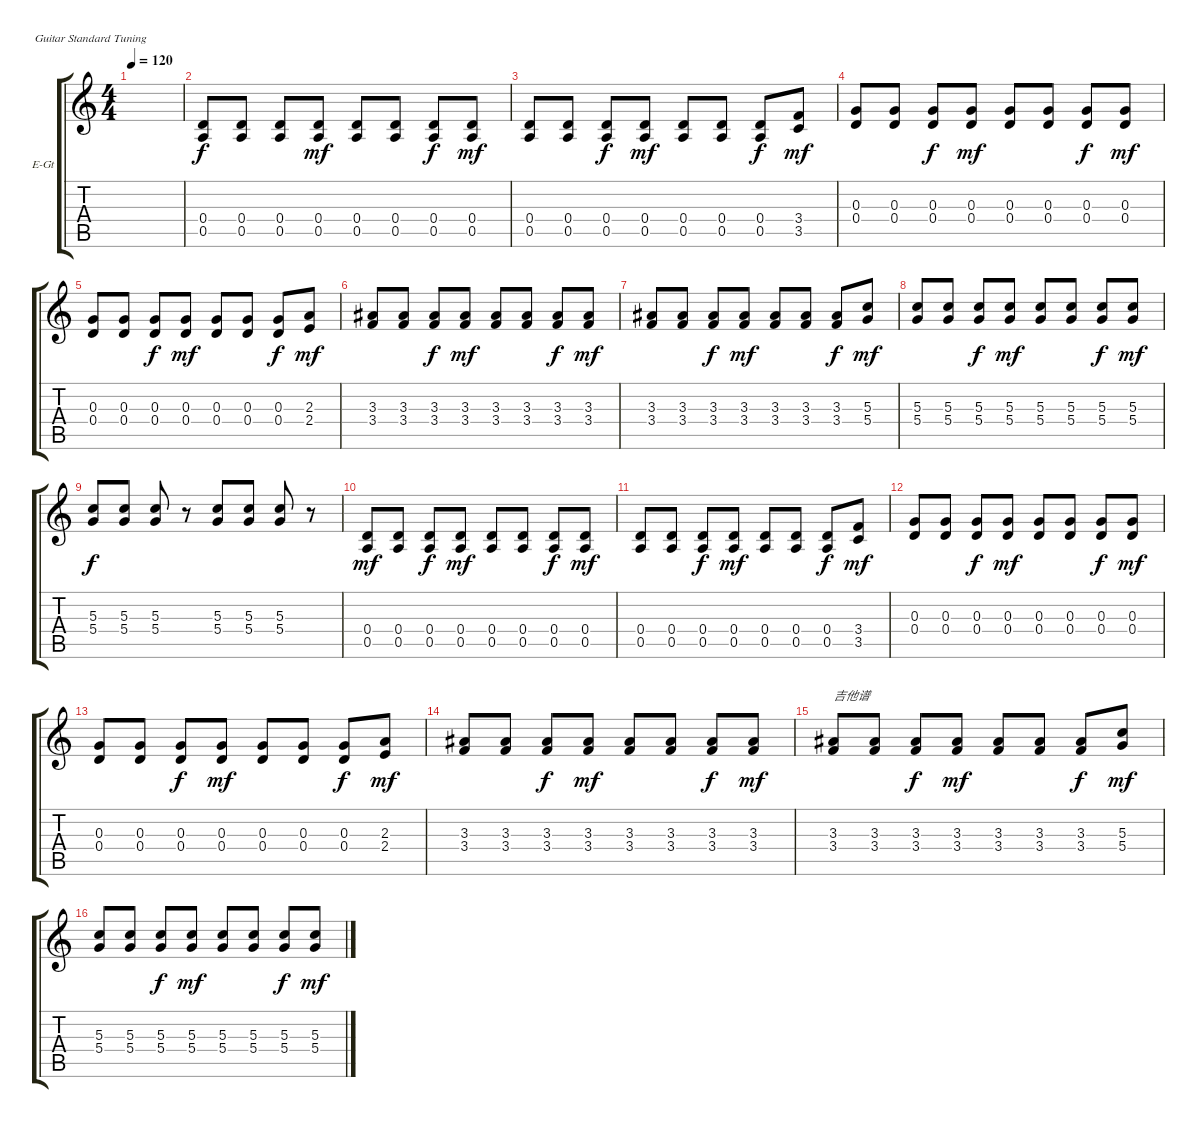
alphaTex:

\defaultSystemsLayout 4
\bracketExtendMode groupsimilarinstruments
\firstSystemTrackNameOrientation horizontal
\otherSystemsTrackNameOrientation horizontal
\track ("Electric Guitar" "E-Gt") {instrument distortionguitar}
\staff {score tabs}
\tuning (E4 B3 G3 D3 A2 E2)
\ts (4 4)
\tempo 120
\clef g2
\scale
0.487395
\ks c
|
\scale
0.256303 (0.5 0.4).8 (0.5 0.4).8 (0.5 0.4).8{dy f} (0.5 0.4).8{dy mf} (0.5 0.4).8 (0.5 0.4).8 (0.5 0.4).8{dy f} (0.5 0.4).8{dy mf} |
\scale
0.256303 (0.5 0.4).8 (0.5 0.4).8 (0.5 0.4).8{dy f} (0.5 0.4).8{dy mf} (0.5 0.4).8 (0.5 0.4).8 (0.5 0.4).8{dy f} (3.5 3.4).8{dy mf} |
\scale
0.333333 (0.4 0.3).8 (0.4 0.3).8 (0.4 0.3).8{dy f} (0.4 0.3).8{dy mf} (0.4 0.3).8 (0.4 0.3).8 (0.4 0.3).8{dy f} (0.4 0.3).8{dy mf} |
\scale
0.333333 (0.4 0.3).8 (0.4 0.3).8 (0.4 0.3).8{dy f} (0.4 0.3).8{dy mf} (0.4 0.3).8 (0.4 0.3).8 (0.4 0.3).8{dy f} (2.4 2.3).8{dy mf} |
\scale
0.333333 (3.4 3.3).8 (3.4 3.3).8 (3.4 3.3).8{dy f} (3.4 3.3).8{dy mf} (3.4 3.3).8 (3.4 3.3).8 (3.4 3.3).8{dy f} (3.4 3.3).8{dy mf} |
\scale
0.333333 (3.4 3.3).8 (3.4 3.3).8 (3.4 3.3).8{dy f} (3.4 3.3).8{dy mf} (3.4 3.3).8 (3.4 3.3).8 (3.4 3.3).8{dy f} (5.4 5.3).8{dy mf} |
\scale
0.333333 (5.3 5.4).8 (5.3 5.4).8 (5.3 5.4).8{dy f} (5.3 5.4).8{dy mf} (5.3 5.4).8 (5.3 5.4).8 (5.3 5.4).8{dy f} (5.3 5.4).8{dy mf} |
\scale
0.333333 (5.3 5.4).8{dy f} (5.3 5.4).8 (5.3 5.4).8 r.8 (5.3 5.4).8 (5.3 5.4).8 (5.3 5.4).8 r.8 |
\scale
0.333333 (0.5 0.4).8{dy mf} (0.5 0.4).8 (0.5 0.4).8{dy f} (0.5 0.4).8{dy mf} (0.5 0.4).8 (0.5 0.4).8 (0.5 0.4).8{dy f} (0.5 0.4).8{dy mf} |
\scale
0.333333 (0.5 0.4).8 (0.5 0.4).8 (0.5 0.4).8{dy f} (0.5 0.4).8{dy mf} (0.5 0.4).8 (0.5 0.4).8 (0.5 0.4).8{dy f} (3.5 3.4).8{dy mf} |
\scale
0.333333 (0.4 0.3).8 (0.4 0.3).8 (0.4 0.3).8{dy f} (0.4 0.3).8{dy mf} (0.4 0.3).8 (0.4 0.3).8 (0.4 0.3).8{dy f} (0.4 0.3).8{dy mf} |
\scale
0.333333 (0.4 0.3).8 (0.4 0.3).8 (0.4 0.3).8{dy f} (0.4 0.3).8{dy mf} (0.4 0.3).8 (0.4 0.3).8 (0.4 0.3).8{dy f} (2.4 2.3).8{dy mf} |
\scale
0.333333 (3.4 3.3).8 (3.4 3.3).8 (3.4 3.3).8{dy f} (3.4 3.3).8{dy mf} (3.4 3.3).8 (3.4 3.3).8 (3.4 3.3).8{dy f} (3.4 3.3).8{dy mf} |
\scale
0.333333 (3.4 3.3).8{txt "吉他谱"} (3.4 3.3).8 (3.4 3.3).8{dy f} (3.4 3.3).8{dy mf} (3.4 3.3).8 (3.4 3.3).8 (3.4 3.3).8{dy f} (5.4 5.3).8{dy mf} |
\scale
0.333333 (5.3 5.4).8 (5.3 5.4).8 (5.3 5.4).8{dy f} (5.3 5.4).8{dy mf} (5.3 5.4).8 (5.3 5.4).8 (5.3 5.4).8{dy f} (5.3 5.4).8{dy mf}
